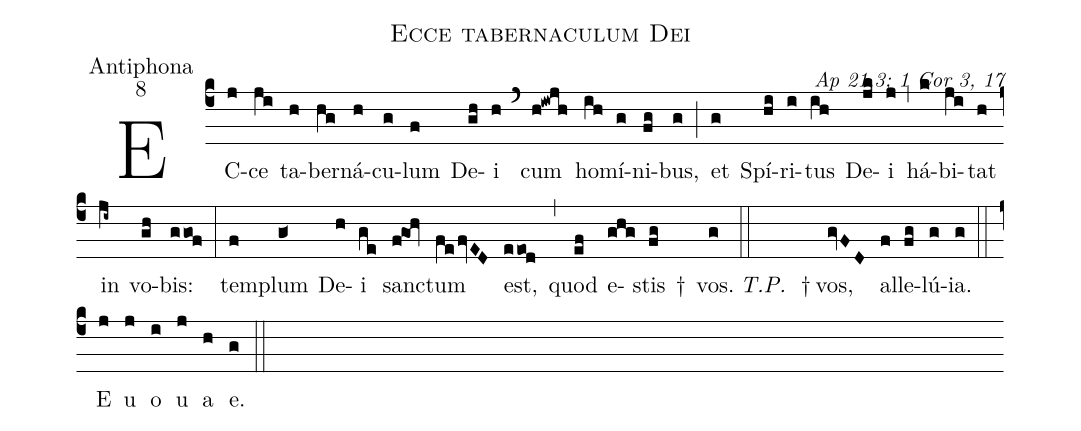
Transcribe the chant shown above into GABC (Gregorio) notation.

name:Ecce tabernaculum Dei;
office-part:Antiphona;
mode:8;
commentary:Ap 21,3; 1 Cor 3, 17;
%%
(c4)EC(j)ce(ji) ta(h)ber(hg)ná(h)cu(g)lum(f) De(gh)i(h) (`) cum(h!iwjh) ho(ih)mí(g)ni(fg)bus,(g) (;) et(g) Spí(hi)ri(i)tus(ih) De(jk)i(j) (,) há(k)bi(ji)tat(h) in(ji~) vo(gh)bis:(ggof) (:) tem(f)plum(g<) De(h)i(ge) san(f!goh)ctum(fe/fvED) est,(eeod) (,) quod(ef) e(ghg)stis(fg) †() vos.(g)  (::) <i> T.P.</i>() †()vos,(gvFD) al(f)le(fg)lú(g)ia.(g) (::)
E(j) u(j) o(i) u(j) a(h) e.(g) (::)
